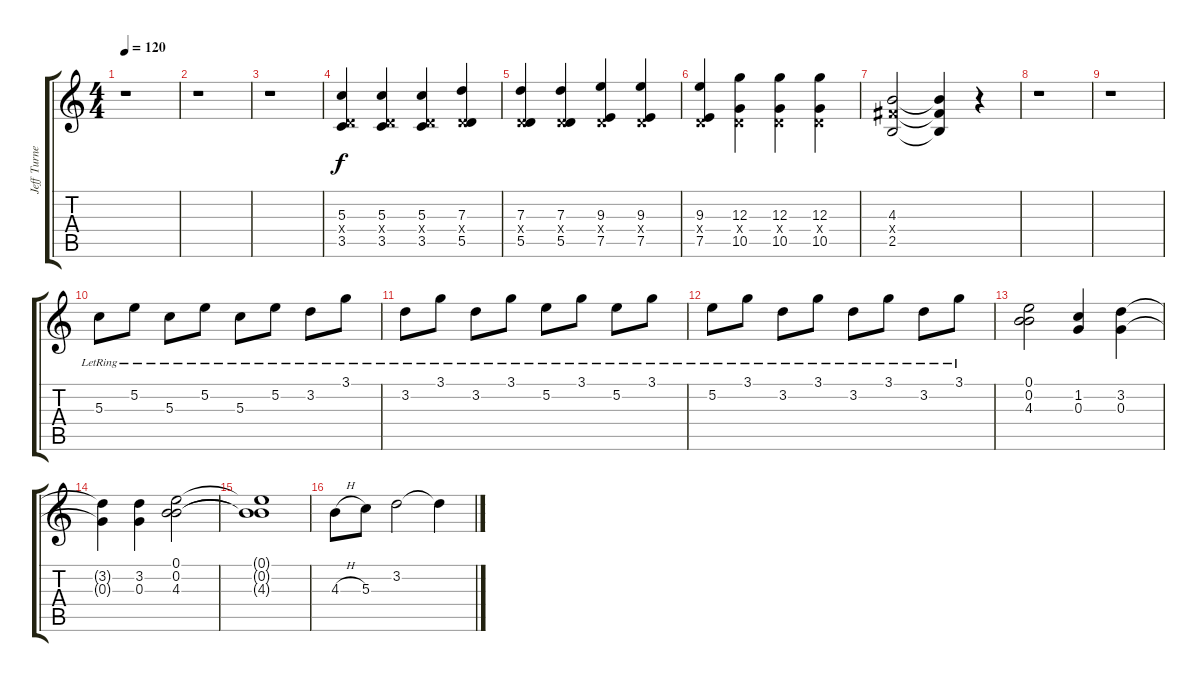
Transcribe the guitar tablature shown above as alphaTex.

\track ("Jeff Turner" "Jeff Turne") {instrument acousticguitarsteel}
\staff {score tabs}
\tuning (E4 B3 G3 D3 A2 E2) {hide}
\ts (4 4)
\tempo 120
\clef g2
\ks c
r.1{dy f} |
r.1 |
r.1 |
(5.3 0.4{x} 3.5).4 (5.3 0.4{x} 3.5).4 (5.3 0.4{x} 3.5).4 (7.3 0.4{x} 5.5).4 |
(7.3 0.4{x} 5.5).4 (7.3 0.4{x} 5.5).4 (9.3 0.4{x} 7.5).4 (9.3 0.4{x} 7.5).4 |
(9.3 0.4{x} 7.5).4 (12.3 0.4{x} 10.5).4 (12.3 0.4{x} 10.5).4 (12.3 0.4{x} 10.5).4 |
(4.3 4.4{x} 2.5).2 (4.3{t} 4.4{t} 2.5{t}).4 r.4 |
r.1 |
r.1 |
5.3{lr}.8 5.2{lr}.8 5.3{lr}.8 5.2{lr}.8 5.3{lr}.8 5.2{lr}.8 3.2{lr}.8 3.1{lr}.8 |
3.2{lr}.8 3.1{lr}.8 3.2{lr}.8 3.1{lr}.8 5.2{lr}.8 3.1{lr}.8 5.2{lr}.8 3.1{lr}.8 |
5.2{lr}.8 3.1{lr}.8 3.2{lr}.8 3.1{lr}.8 3.2{lr}.8 3.1{lr}.8 3.2{lr}.8 3.1{lr}.8 |
(0.1 0.2 4.3).2 (1.2 0.3).4 (3.2 0.3).4 |
(3.2{t} 0.3{t}).4 (3.2 0.3).4 (0.1 0.2 4.3).2 |
(0.1{t} 0.2{t} 4.3{t}).1 |
4.3{h}.8 5.3.8 3.2.2 3.2{t}.4
